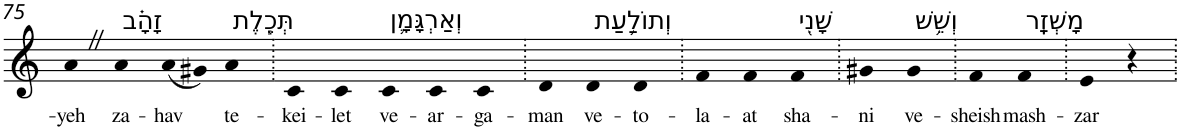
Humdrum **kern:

**kern	**text
*part1	*part1
*staff1	*staff1
*I"Piano	*
*I'Pno	*
!!LO:PB:g=z
*clefG2	*
*k[]	*
=75	=75
!	!LO:LY:b
4aZ	-yeh
!LO:TX:a:t=זָהָ֗ב	!
!	!LO:LY:b
4a	za-
!	!LO:LY:b
(8a	-hav
8g#X)	.
!LO:TX:a:t=תְּכֵ֧לֶת	!
!	!LO:LY:b
4a	te-
=76.	=76.
!	!LO:LY:b
4c	-kei-
!	!LO:LY:b
4c	-let
!LO:TX:a:t=וְאַרְגָּמָ֛ן	!
!	!LO:LY:b
4c	ve-
!	!LO:LY:b
4c	-ar-
!	!LO:LY:b
4c	-ga-
=77.	=77.
!	!LO:LY:b
4d	-man
!LO:TX:a:t=וְתוֹלַ֥עַת	!
!	!LO:LY:b
4d	ve-
!	!LO:LY:b
4d	-to-
=78.	=78.
!	!LO:LY:b
4f	-la-
!	!LO:LY:b
4f	-at
!LO:TX:a:t=שָׁנִ֖י	!
!	!LO:LY:b
4f	sha-
=79.	=79.
!	!LO:LY:b
4g#X	-ni
!LO:TX:a:t=וְשֵׁ֥שׁ	!
!	!LO:LY:b
4g#	ve-
=80.	=80.
!	!LO:LY:b
4f	-sheish
!LO:TX:a:t=מָשְׁזָֽר	!
!	!LO:LY:b
4f	mash-
=81.	=81.
!	!LO:LY:b
4e	-zar
4r	.
=.	=.
*-	*-
